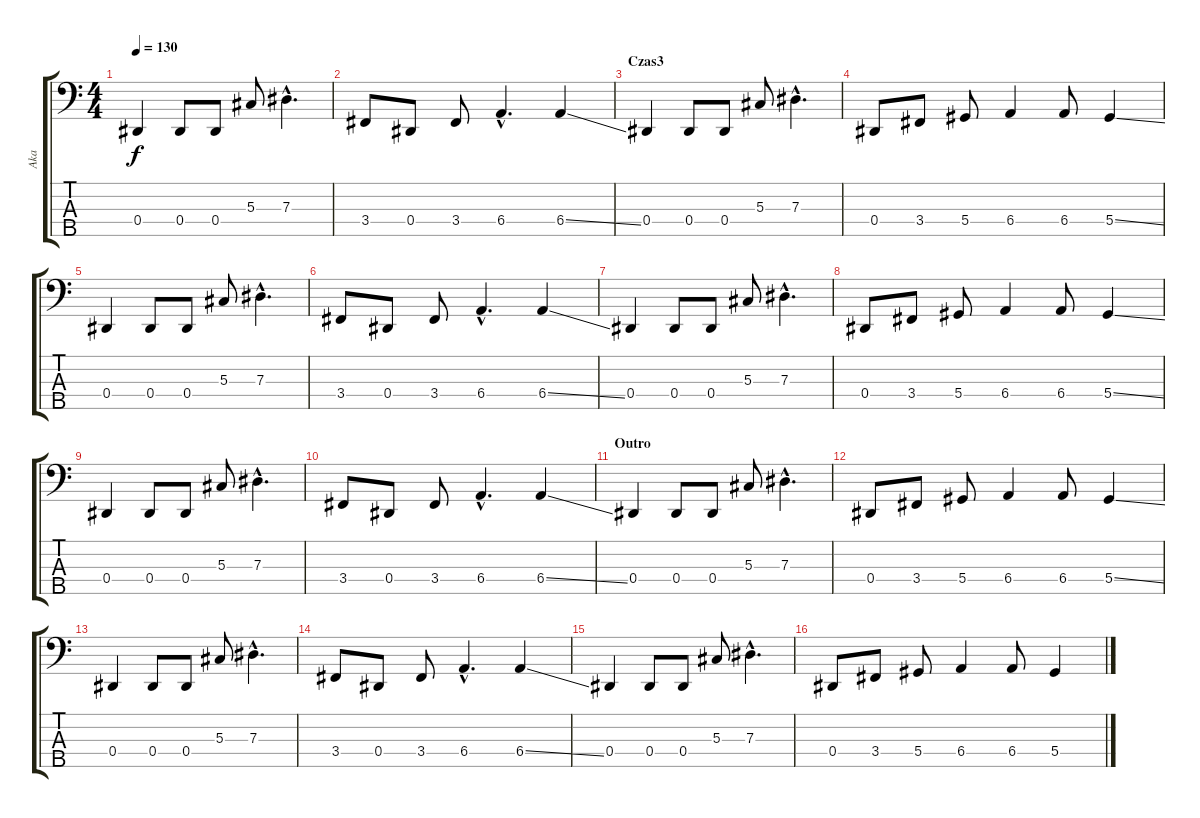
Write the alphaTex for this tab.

\track ("Aka" "Aka") {instrument electricbasspick}
\staff {score tabs}
\tuning (Gb2 Db2 Ab1 Eb1 Bb0) {hide}
\ts (4 4)
\tempo 130
\clef f4
\ks c
0.4.4{dy f} 0.4.8 0.4.8 5.3.8 7.3{hac}.4{d} |
3.4.8 0.4.8 3.4.8 6.4{hac}.4{d} 6.4{ss}.4 |
\section ("" "Czas3")
0.4.4 0.4.8 0.4.8 5.3.8 7.3{hac}.4{d} |
0.4.8 3.4.8 5.4.8 6.4.4 6.4.8 5.4{ss}.4 |
0.4.4 0.4.8 0.4.8 5.3.8 7.3{hac}.4{d} |
3.4.8 0.4.8 3.4.8 6.4{hac}.4{d} 6.4{ss}.4 |
0.4.4 0.4.8 0.4.8 5.3.8 7.3{hac}.4{d} |
0.4.8 3.4.8 5.4.8 6.4.4 6.4.8 5.4{ss}.4 |
0.4.4 0.4.8 0.4.8 5.3.8 7.3{hac}.4{d} |
3.4.8 0.4.8 3.4.8 6.4{hac}.4{d} 6.4{ss}.4 |
\section ("" "Outro")
0.4.4 0.4.8 0.4.8 5.3.8 7.3{hac}.4{d} |
0.4.8 3.4.8 5.4.8 6.4.4 6.4.8 5.4{ss}.4 |
0.4.4 0.4.8 0.4.8 5.3.8 7.3{hac}.4{d} |
3.4.8 0.4.8 3.4.8 6.4{hac}.4{d} 6.4{ss}.4 |
0.4.4 0.4.8 0.4.8 5.3.8 7.3{hac}.4{d} |
0.4.8 3.4.8 5.4.8 6.4.4 6.4.8 5.4{ss}.4
